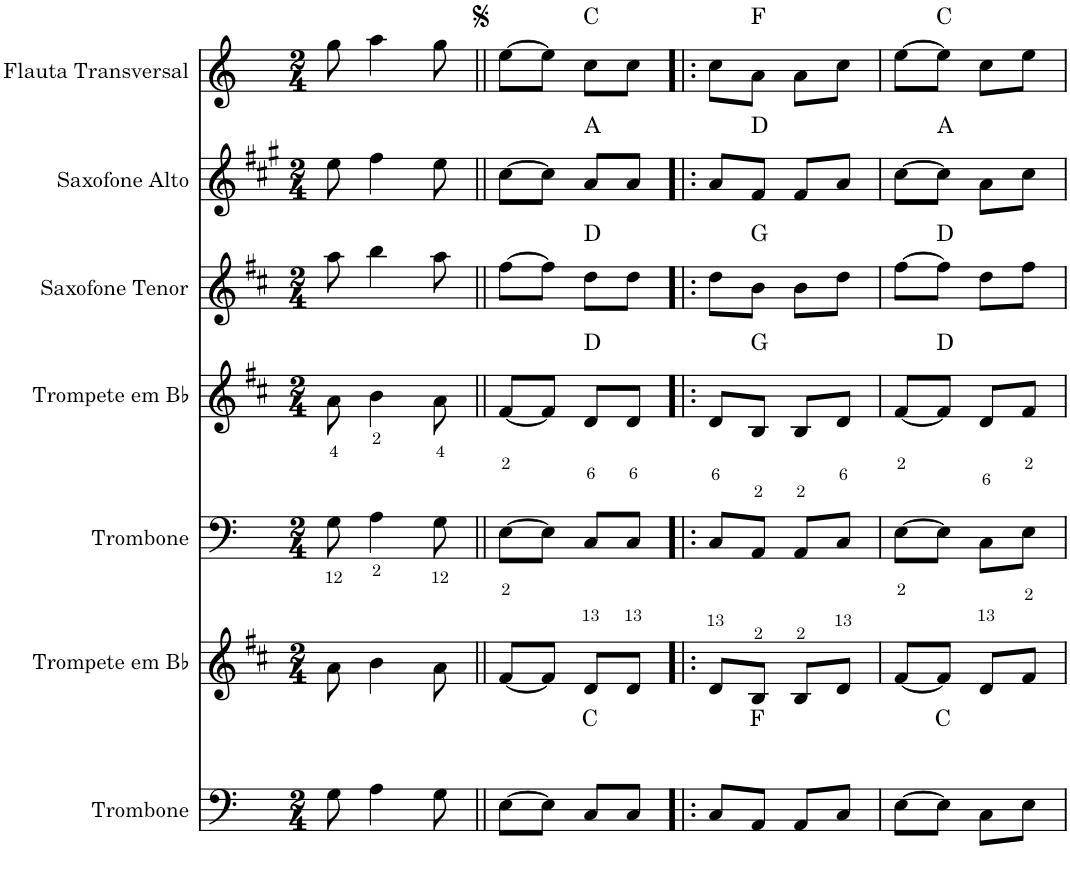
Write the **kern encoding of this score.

**kern	**harte	**kern	**kern	**kern	**harte	**kern	**harte	**kern	**harte	**kern	**harte
*part7	*part7	*part6	*part5	*part4	*part4	*part3	*part3	*part2	*part2	*part1	*part1
*staff7	*	*staff6	*staff5	*staff4	*	*staff3	*	*staff2	*	*staff1	*
*I"Trombone	*	*I"Trompete em Bb	*I"Trombone	*I"Trompete em Bb	*	*I"Saxofone Tenor	*	*I"Saxofone Alto	*	*I"Flauta Transversal	*
*I'Tbn.	*	*I'Tpt. em Bb	*I'Tbn.	*I'Tpt. em Bb	*	*I'Sax. Tn.	*	*	*	*I'Fl.	*
*clefF4	*	*clefG2	*clefF4	*clefG2	*	*clefG2	*	*clefG2	*	*clefG2	*
*	*	*Trd1c2	*	*Trd1c2	*	*Trd8c14	*	*Trd5c9	*	*	*
*k[]	*	*k[f#c#]	*k[]	*k[f#c#]	*	*k[f#c#]	*	*k[f#c#g#]	*	*k[]	*
*M2/4	*	*M2/4	*M2/4	*M2/4	*	*M2/4	*	*M2/4	*	*M2/4	*
=1	=1	=1	=1	=1	=1	=1	=1	=1	=1	=1	=1
8G\	.	8a\	8G\	8a\	.	8aa\	.	8ee\	.	8gg\	.
4A\	.	4b\	4A\	4b\	.	4bb\	.	4ff#\	.	4aa\	.
8G\	.	8a\	8G\	8a\	.	8aa\	.	8ee\	.	8gg\	.
=2||	=2||	=2||	=2||	=2||	=2||	=2||	=2||	=2||	=2||	=2||	=2||
[8E\L	.	[8f#/L	[8E\L	[8f#/L	.	[8ff#\L	.	[8cc#\L	.	[8ee\L	.
8E\J]	.	8f#/J]	8E\J]	8f#/J]	.	8ff#\J]	.	8cc#\J]	.	8ee\J]	.
8C/L	C:maj	8d/L	8C/L	8d/L	D:maj	8dd\L	D:maj	8a/L	A:maj	8cc\L	C:maj
8C/J	.	8d/J	8C/J	8d/J	.	8dd\J	.	8a/J	.	8cc\J	.
=3!|:	=3!|:	=3!|:	=3!|:	=3!|:	=3!|:	=3!|:	=3!|:	=3!|:	=3!|:	=3!|:	=3!|:
8C/L	.	8d/L	8C/L	8d/L	.	8dd\L	.	8a/L	.	8cc\L	.
8AA/J	F:maj	8B/J	8AA/J	8B/J	G:maj	8b\J	G:maj	8f#/J	D:maj	8a\J	F:maj
8AA/L	.	8B/L	8AA/L	8B/L	.	8b\L	.	8f#/L	.	8a\L	.
8C/J	.	8d/J	8C/J	8d/J	.	8dd\J	.	8a/J	.	8cc\J	.
=4	=4	=4	=4	=4	=4	=4	=4	=4	=4	=4	=4
[8E\L	.	[8f#/L	[8E\L	[8f#/L	.	[8ff#\L	.	[8cc#\L	.	[8ee\L	.
8E\J]	C:maj	8f#/J]	8E\J]	8f#/J]	D:maj	8ff#\J]	D:maj	8cc#\J]	A:maj	8ee\J]	C:maj
8C\L	.	8d/L	8C\L	8d/L	.	8dd\L	.	8a\L	.	8cc\L	.
8E\J	.	8f#/J	8E\J	8f#/J	.	8ff#\J	.	8cc#\J	.	8ee\J	.
=	=	=	=	=	=	=	=	=	=	=	=
*-	*-	*-	*-	*-	*-	*-	*-	*-	*-	*-	*-
